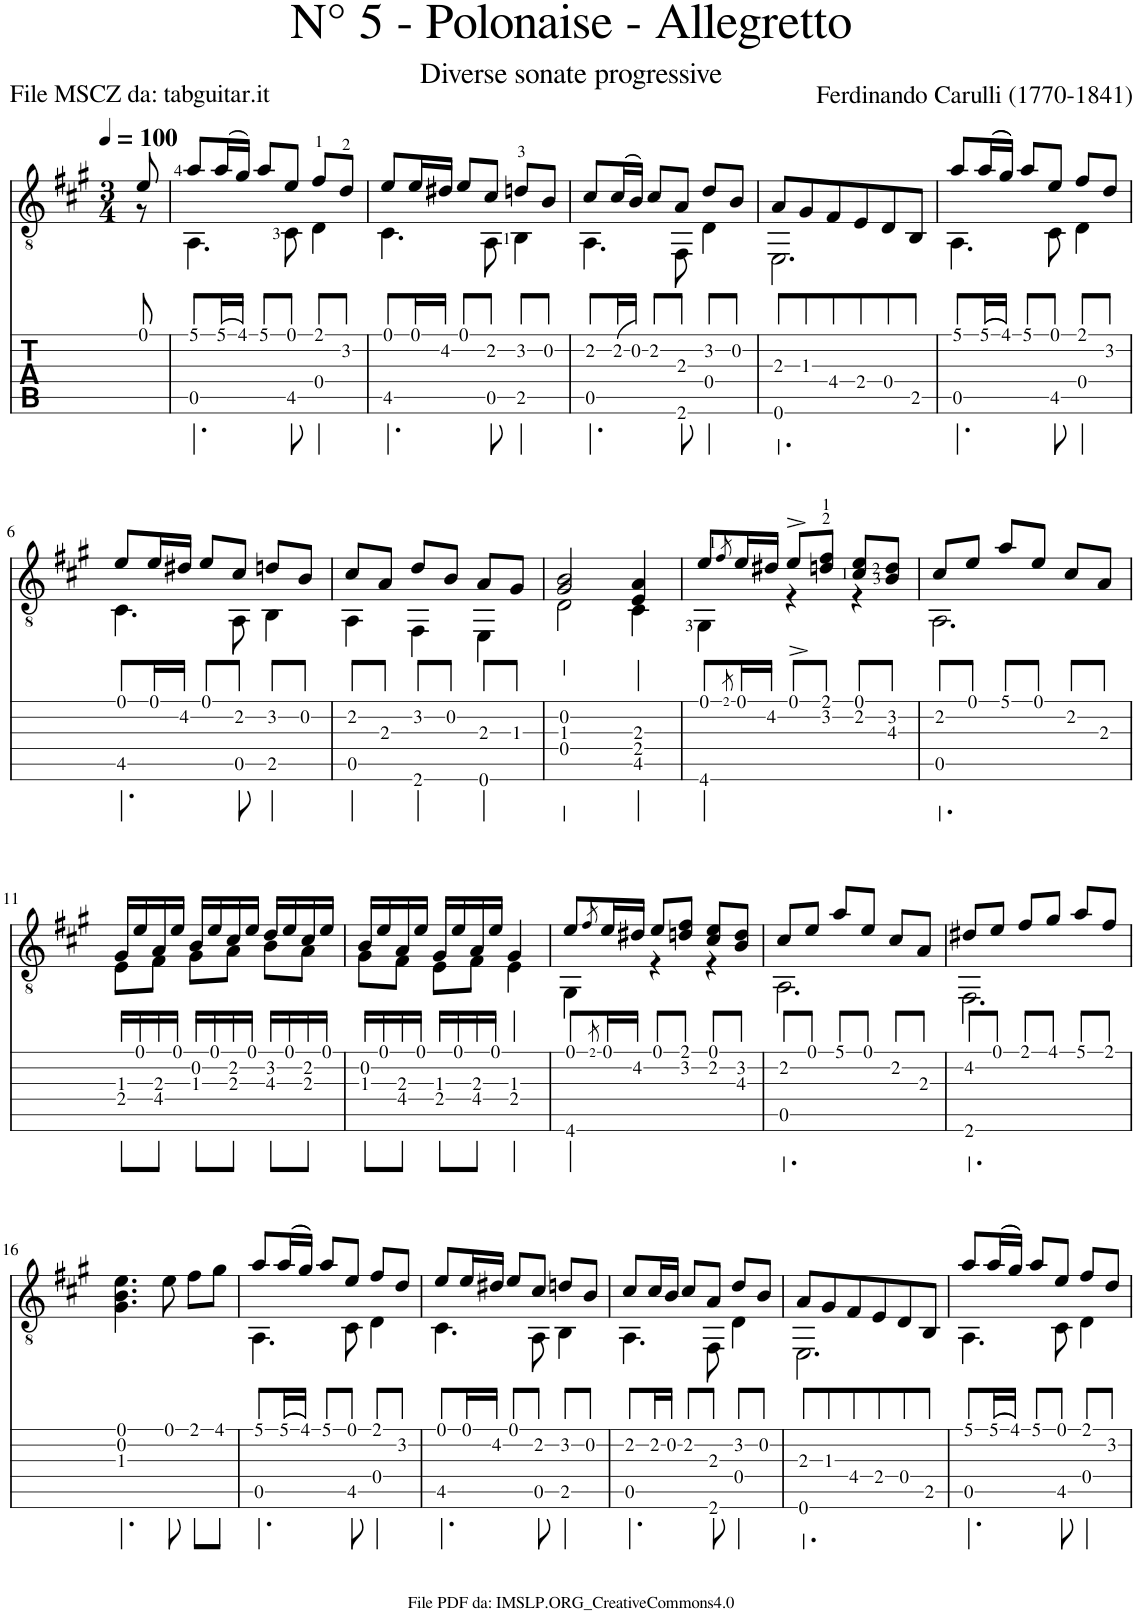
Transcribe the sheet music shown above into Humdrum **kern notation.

**kern	**kern
*part2	*part1
*staff2	*staff1
*I"Chitarra classica (Intavolatura)	*I"Guitar
*stria6	*
*	*clefGv2
*k[f#c#g#]	*k[f#c#g#]
*M3/4	*M3/4
*MM100	*MM100
=	=
*^	*^
8e/	8r	8e/	8r
=1	=1	=1	=1
8a/L	4.AA\	8a/L	4.AA\
(16a/L	.	(16a/L	.
16g#/JJ)	.	16g#/JJ)	.
8a/L	.	8a/L	.
8e/J	8C#\	8e/J	8C#\
8f#/L	4D\	8f#/L	4D\
8d/J	.	8d/J	.
=2	=2	=2	=2
8e/L	4.C#\	8e/L	4.C#\
16e/L	.	16e/L	.
16d#X/JJ	.	16d#X/JJ	.
8e/L	.	8e/L	.
8c#/J	8AA\	8c#/J	8AA\
8dn/L	4BB\	8dn/L	4BB\
8B/J	.	8B/J	.
=3	=3	=3	=3
8c#/L	4.AA\	8c#/L	4.AA\
(16c#/L	.	(16c#/L	.
16B/JJ)	.	16B/JJ)	.
8c#/L	.	8c#/L	.
8A/J	8FF#\	8A/J	8FF#\
8d/L	4D\	8d/L	4D\
8B/J	.	8B/J	.
=4	=4	=4	=4
8A/L	2.EE\	8A/L	2.EE\
8G#/	.	8G#/	.
8F#/	.	8F#/	.
8E/	.	8E/	.
8D/	.	8D/	.
8BB/J	.	8BB/J	.
=5	=5	=5	=5
8a/L	4.AA\	8a/L	4.AA\
((16a/L	.	((16a/L	.
16g#/JJ))	.	16g#/JJ))	.
8a/L	.	8a/L	.
8e/J	8C#\	8e/J	8C#\
8f#/L	4D\	8f#/L	4D\
8d/J	.	8d/J	.
!!LO:LB:g=z	!!
=6	=6	=6	=6
8e/L	4.C#\	8e/L	4.C#\
16e/L	.	16e/L	.
16d#X/JJ	.	16d#X/JJ	.
8e/L	.	8e/L	.
8c#/J	8AA\	8c#/J	8AA\
8dn/L	4BB\	8dn/L	4BB\
8B/J	.	8B/J	.
=7	=7	=7	=7
8c#/L	4AA\	8c#/L	4AA\
8A/J	.	8A/J	.
8d/L	4FF#\	8d/L	4FF#\
8B/J	.	8B/J	.
8A/L	4EE\	8A/L	4EE\
8G#/J	.	8G#/J	.
=8	=8	=8	=8
2G#/ 2B/	2D\	2G#/ 2B/	2D\
4E/ 4A/	4C#\	4E/ 4A/	4C#\
=9	=9	=9	=9
8e/L	4GG#\	8e/L	4GG#\
8qf#/	.	8qf#/	.
16e/L	.	16e/L	.
16d#X/JJ	.	16d#X/JJ	.
8e^/L	4r	8e^/L	4r
8dn/ 8f#/J	.	8dn/ 8f#/J	.
8c#/ 8e/L	4r	8c#/ 8e/L	4r
8B/ 8d/J	.	8B/ 8d/J	.
=10	=10	=10	=10
8c#/L	2.AA\	8c#/L	2.AA\
8e/J	.	8e/J	.
8a/L	.	8a/L	.
8e/J	.	8e/J	.
8c#/L	.	8c#/L	.
8A/J	.	8A/J	.
!!LO:LB:g=z	!!
=11	=11	=11	=11
16G#/LL	8E\L	16G#/LL	8E\L
16e/	.	16e/	.
16A/	8F#\J	16A/	8F#\J
16e/JJ	.	16e/JJ	.
16B/LL	8G#\L	16B/LL	8G#\L
16e/	.	16e/	.
16c#/	8A\J	16c#/	8A\J
16e/JJ	.	16e/JJ	.
16d/LL	8B\L	16d/LL	8B\L
16e/	.	16e/	.
16c#/	8A\J	16c#/	8A\J
16e/JJ	.	16e/JJ	.
=12	=12	=12	=12
16B/LL	8G#\L	16B/LL	8G#\L
16e/	.	16e/	.
16A/	8F#\J	16A/	8F#\J
16e/JJ	.	16e/JJ	.
16G#/LL	8E\L	16G#/LL	8E\L
16e/	.	16e/	.
16A/	8F#\J	16A/	8F#\J
16e/JJ	.	16e/JJ	.
4G#/	4E\	4G#/	4E\
=13	=13	=13	=13
8e/L	4GG#\	8e/L	4GG#\
8qf#/	.	8qf#/	.
16e/L	.	16e/L	.
16d#X/JJ	.	16d#X/JJ	.
8e/L	4r	8e/L	4r
8dn/ 8f#/J	.	8dn/ 8f#/J	.
8c#/ 8e/L	4r	8c#/ 8e/L	4r
8B/ 8d/J	.	8B/ 8d/J	.
=14	=14	=14	=14
8c#/L	2.AA\	8c#/L	2.AA\
8e/J	.	8e/J	.
8a/L	.	8a/L	.
8e/J	.	8e/J	.
8c#/L	.	8c#/L	.
8A/J	.	8A/J	.
=15	=15	=15	=15
8d#X/L	2.FF#\	8d#X/L	2.FF#\
8e/J	.	8e/J	.
8f#/L	.	8f#/L	.
8g#/J	.	8g#/J	.
8a/L	.	8a/L	.
8f#/J	.	8f#/J	.
*v	*v	*	*
*	*v	*v
!!LO:LB:g=z
=16	=16
4.G#\ 4.B\ 4.e\	4.G#\ 4.B\ 4.e\
8e\	8e\
8f#\L	8f#\L
8g#\J	8g#\J
=17	=17
*^	*^
8a/L	4.AA\	8a/L	4.AA\
((16a/L	.	((16a/L	.
16g#/JJ))	.	16g#/JJ))	.
8a/L	.	8a/L	.
8e/J	8C#\	8e/J	8C#\
8f#/L	4D\	8f#/L	4D\
8d/J	.	8d/J	.
=18	=18	=18	=18
8e/L	4.C#\	8e/L	4.C#\
16e/L	.	16e/L	.
16d#X/JJ	.	16d#X/JJ	.
8e/L	.	8e/L	.
8c#/J	8AA\	8c#/J	8AA\
8dn/L	4BB\	8dn/L	4BB\
8B/J	.	8B/J	.
=19	=19	=19	=19
8c#/L	4.AA\	8c#/L	4.AA\
16c#/L	.	16c#/L	.
16B/JJ	.	16B/JJ	.
8c#/L	.	8c#/L	.
8A/J	8FF#\	8A/J	8FF#\
8d/L	4D\	8d/L	4D\
8B/J	.	8B/J	.
=20	=20	=20	=20
8A/L	2.EE\	8A/L	2.EE\
8G#/	.	8G#/	.
8F#/	.	8F#/	.
8E/	.	8E/	.
8D/	.	8D/	.
8BB/J	.	8BB/J	.
=21	=21	=21	=21
8a/L	4.AA\	8a/L	4.AA\
((16a/L	.	((16a/L	.
16g#/JJ))	.	16g#/JJ))	.
8a/L	.	8a/L	.
8e/J	8C#\	8e/J	8C#\
8f#/L	4D\	8f#/L	4D\
8d/J	.	8d/J	.
*v	*v	*	*
*	*v	*v
=	=
*-	*-
